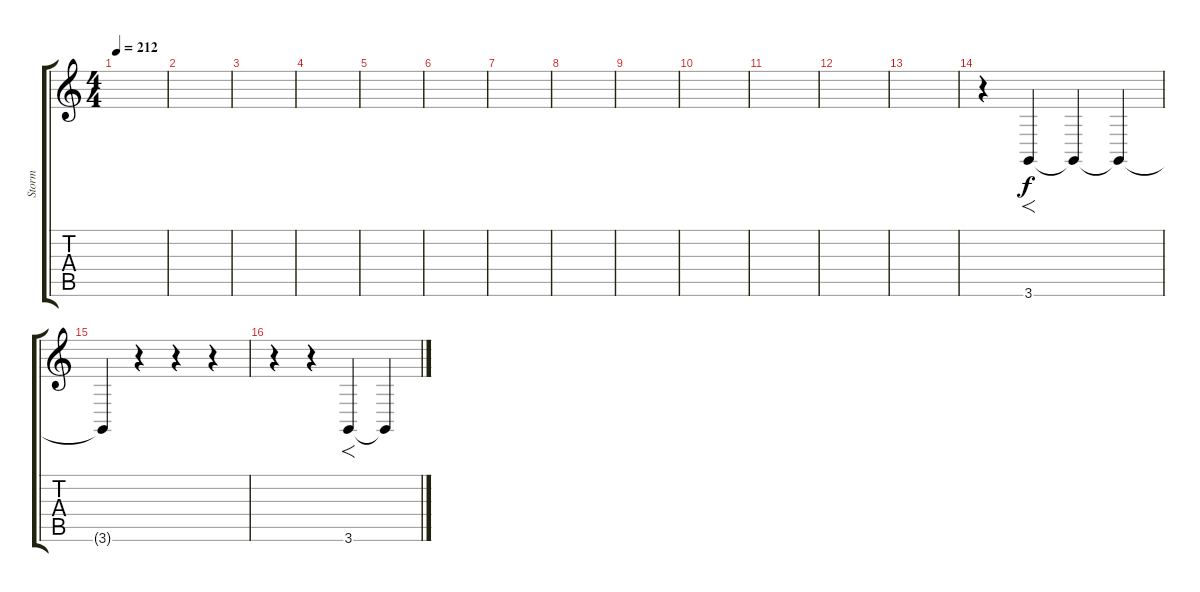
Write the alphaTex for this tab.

\track ("Storm" "Storm") {instrument ocarina}
\staff {score tabs}
\tuning (E4 B3 G3 D3 A2 E2) {hide}
\ts (4 4)
\tempo 212
\clef g2
\ks c
|
|
|
|
|
|
|
|
|
|
|
|
|
r.4 3.6.4{f} 3.6{t}.4 3.6{t}.4 |
3.6{t}.4 r.4 r.4 r.4 |
r.4 r.4 3.6.4{f} 3.6{t}.4
